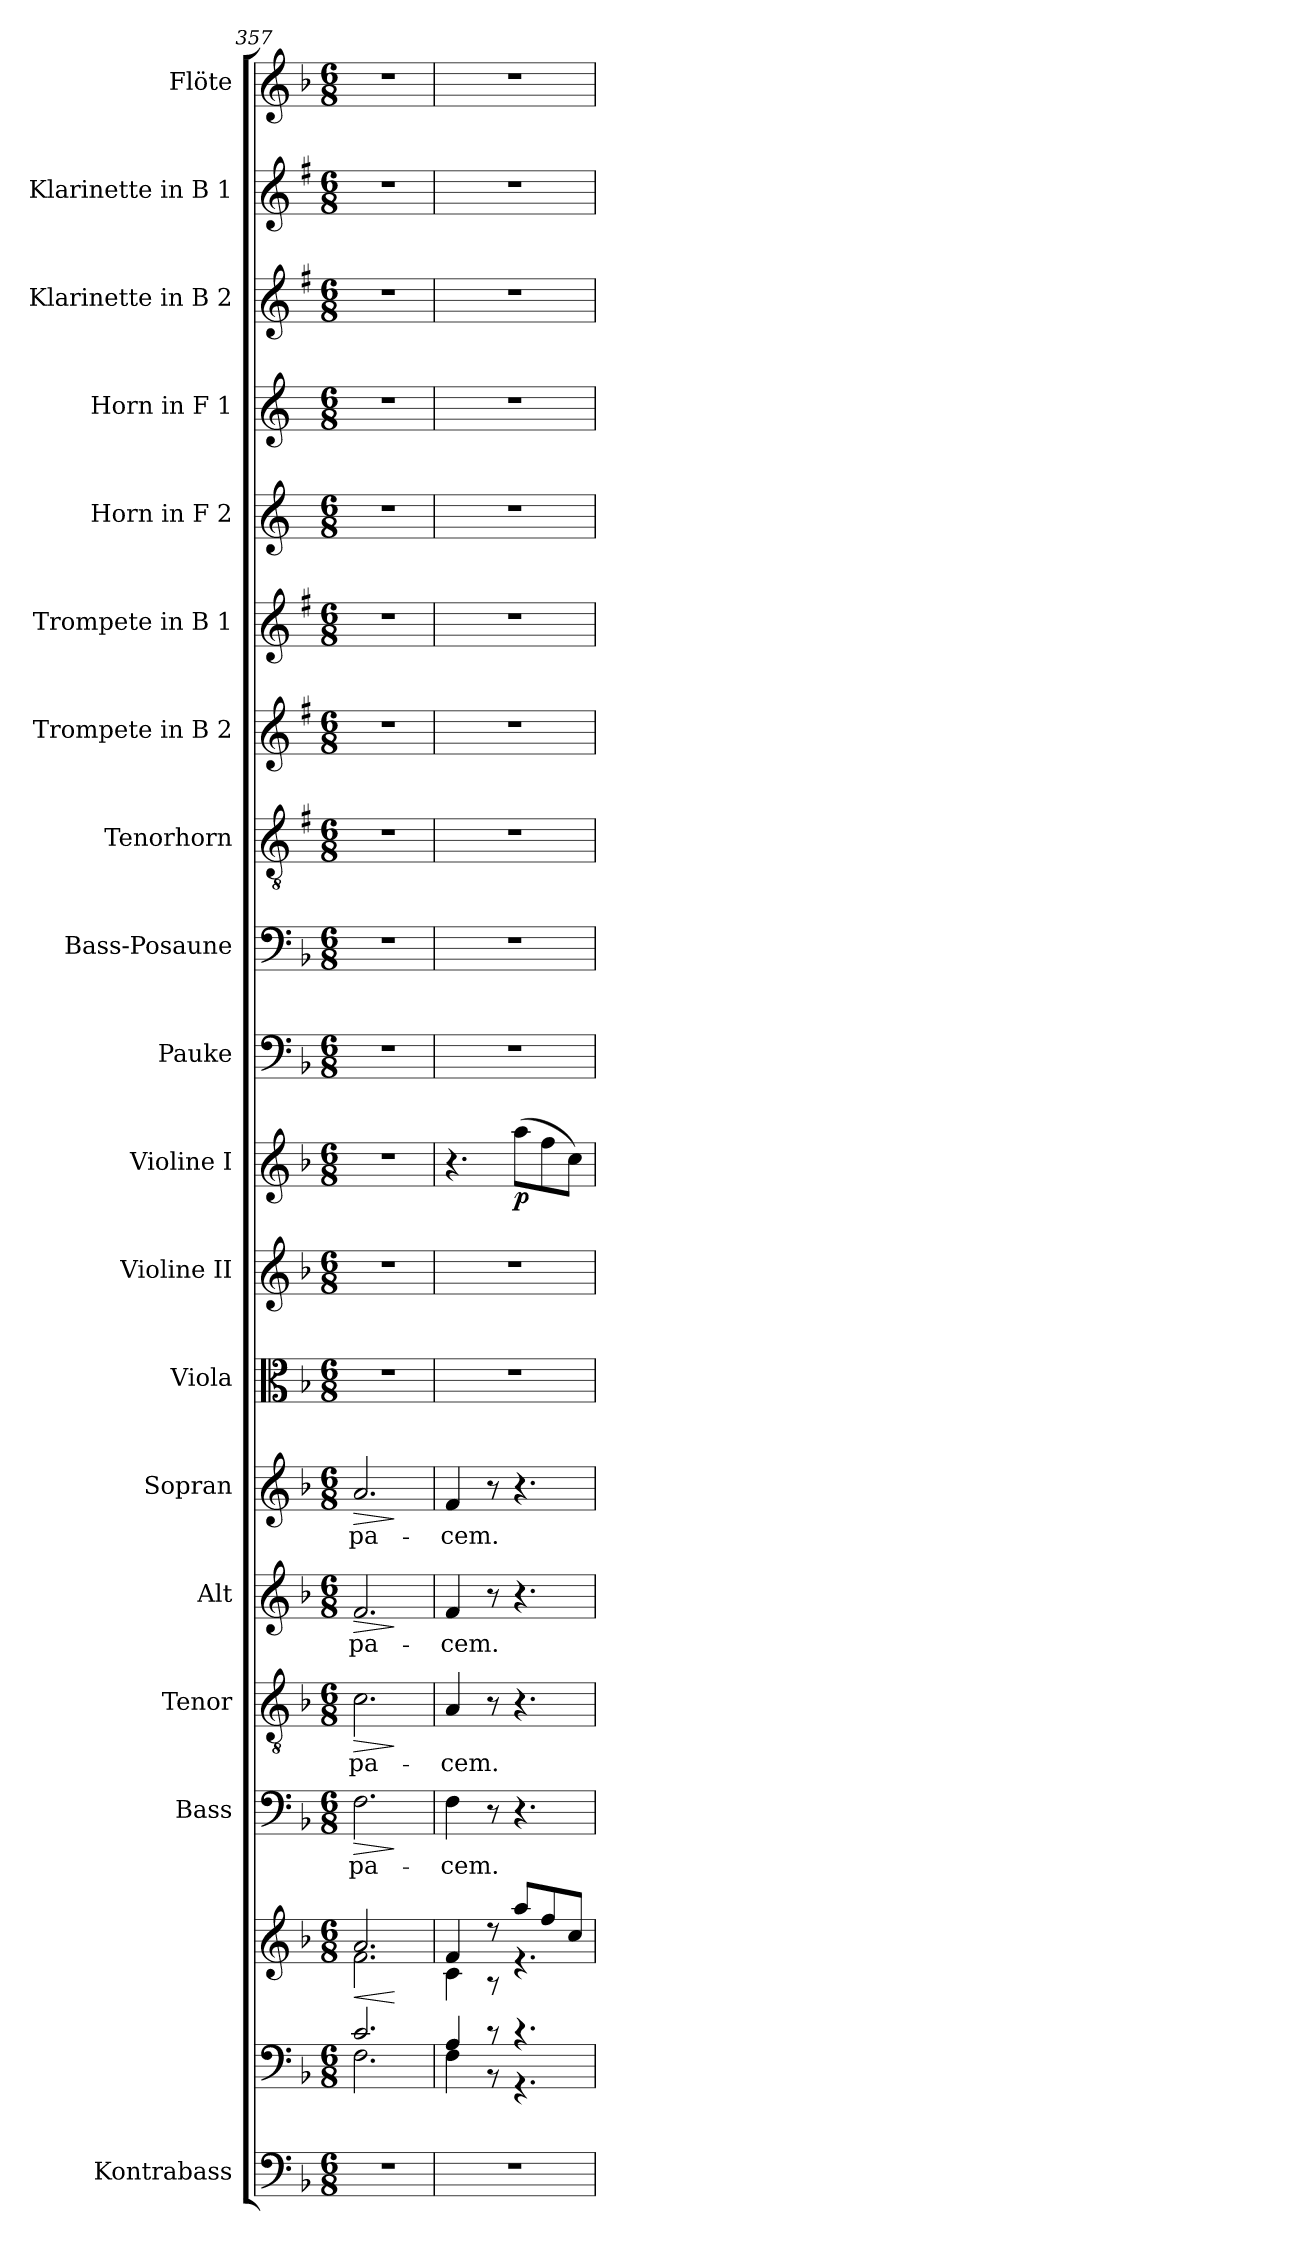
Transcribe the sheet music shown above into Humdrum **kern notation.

**kern	**kern	**kern	**dynam	**kern	**text	**dynam	**kern	**text	**dynam	**kern	**text	**dynam	**kern	**text	**dynam	**kern	**kern	**kern	**dynam	**kern	**kern	**kern	**kern	**kern	**kern	**kern	**kern	**kern	**kern
*part19	*part18	*part18	*part18	*part17	*part17	*part17	*part16	*part16	*part16	*part15	*part15	*part15	*part14	*part14	*part14	*part13	*part12	*part11	*part11	*part10	*part9	*part8	*part7	*part6	*part5	*part4	*part3	*part2	*part1
*staff20	*staff19	*staff18	*staff18/19	*staff17	*staff17	*staff17	*staff16	*staff16	*staff16	*staff15	*staff15	*staff15	*staff14	*staff14	*staff14	*staff13	*staff12	*staff11	*staff11	*staff10	*staff9	*staff8	*staff7	*staff6	*staff5	*staff4	*staff3	*staff2	*staff1
*I"Kontrabass	*	*	*	*I"Bass	*	*	*I"Tenor	*	*	*I"Alt	*	*	*I"Sopran	*	*	*I"Viola	*I"Violine II	*I"Violine I	*	*I"Pauke	*I"Bass-Posaune	*I"Tenorhorn	*I"Trompete in B 2	*I"Trompete in B 1	*I"Horn in F 2	*I"Horn in F 1	*I"Klarinette in B 2	*I"Klarinette in B 1	*I"Flöte
*I'Kb.	*	*	*	*I'B	*	*	*I'T	*	*	*I'A	*	*	*I'S	*	*	*I'Vla.	*I'Vl. II	*I'Vl. I	*	*I'Pk.	*I'B. Pos.	*I'T	*	*	*I'Hrn. 2	*I'Hrn. 1	*	*	*I'Fl.
*clefF4	*clefF4	*clefG2	*	*clefF4	*	*	*clefGv2	*	*	*clefG2	*	*	*clefG2	*	*	*clefC3	*clefG2	*clefG2	*	*clefF4	*clefF4	*clefGv2	*clefG2	*clefG2	*clefG2	*clefG2	*clefG2	*clefG2	*clefG2
*ITrd7c12	*	*	*	*	*	*	*	*	*	*	*	*	*	*	*	*	*	*	*	*	*	*ITrd1c2	*ITrd1c2	*ITrd1c2	*ITrd4c7	*ITrd4c7	*ITrd1c2	*ITrd1c2	*
*k[b-]	*k[b-]	*k[b-]	*	*k[b-]	*	*	*k[b-]	*	*	*k[b-]	*	*	*k[b-]	*	*	*k[b-]	*k[b-]	*k[b-]	*	*k[b-]	*k[b-]	*k[b-]	*k[b-]	*k[b-]	*k[b-]	*k[b-]	*k[b-]	*k[b-]	*k[b-]
*F:	*F:	*F:	*	*F:	*	*	*F:	*	*	*F:	*	*	*F:	*	*	*F:	*F:	*F:	*	*F:	*F:	*F:	*F:	*F:	*F:	*F:	*F:	*F:	*F:
*M6/8	*M6/8	*M6/8	*	*M6/8	*	*	*M6/8	*	*	*M6/8	*	*	*M6/8	*	*	*M6/8	*M6/8	*M6/8	*	*M6/8	*M6/8	*M6/8	*M6/8	*M6/8	*M6/8	*M6/8	*M6/8	*M6/8	*M6/8
=357	=357	=357	=357	=357	=357	=357	=357	=357	=357	=357	=357	=357	=357	=357	=357	=357	=357	=357	=357	=357	=357	=357	=357	=357	=357	=357	=357	=357	=357
*	*^	*	*	*	*	*	*	*	*	*	*	*	*	*	*	*	*	*	*	*	*	*	*	*	*	*	*	*	*
!	!	!	!	!LO:HP:b	!	!	!	!	!	!	!	!	!	!	!	!	!	!	!	!	!	!	!	!	!	!	!	!	!	!
*	*	*	*^	*	*	*	*	*	*	*	*	*	*	*	*	*	*	*	*	*	*	*	*	*	*	*	*	*	*	*
!	!	!	!	!	!LO:HP:n=1:b	!	!LO:LY:b	!LO:HP:b	!	!LO:LY:b	!LO:HP:b	!	!LO:LY:b	!LO:HP:b	!	!LO:LY:b	!LO:HP:b	!	!	!	!	!	!	!	!	!	!	!	!	!	!
2.r	2.c/	2.F\	2.a/	2.f\	< >	2.F\	pa-	>	2.c\	pa-	>	2.f/	pa-	>	2.a/	pa-	>	2.r	2.r	2.r	.	2.r	2.r	2.r	2.r	2.r	2.r	2.r	2.r	2.r	2.r
*	*v	*v	*	*	*	*	*	*	*	*	*	*	*	*	*	*	*	*	*	*	*	*	*	*	*	*	*	*	*	*	*
*	*	*v	*v	*	*	*	*	*	*	*	*	*	*	*	*	*	*	*	*	*	*	*	*	*	*	*	*	*	*	*
.	.	.	] [	.	.	]	.	.	]	.	.	]	.	.	]	.	.	.	.	.	.	.	.	.	.	.	.	.	.
=358	=358	=358	=358	=358	=358	=358	=358	=358	=358	=358	=358	=358	=358	=358	=358	=358	=358	=358	=358	=358	=358	=358	=358	=358	=358	=358	=358	=358	=358
*	*^	*^	*	*	*	*	*	*	*	*	*	*	*	*	*	*	*	*	*	*	*	*	*	*	*	*	*	*	*
!	!	!	!	!	!	!	!LO:LY:b	!	!	!LO:LY:b	!	!	!LO:LY:b	!	!	!LO:LY:b	!	!	!	!	!	!	!	!	!	!	!	!	!	!	!
2.r	4A/	4F\	4f/	4c\	.	4F\	-cem.	.	4A/	-cem.	.	4f/	-cem.	.	4f/	-cem.	.	2.r	2.r	4.r	.	2.r	2.r	2.r	2.r	2.r	2.r	2.r	2.r	2.r	2.r
.	8r	8r	8r	8r	.	8r	.	.	8r	.	.	8r	.	.	8r	.	.	.	.	.	.	.	.	.	.	.	.	.	.	.	.
!	!	!	!	!	!	!	!	!	!	!	!	!	!	!	!	!	!	!	!	!	!LO:DY:b	!	!	!	!	!	!	!	!	!	!
.	4.r	4.r	8aa/L	4.re	.	4.r	.	.	4.r	.	.	4.r	.	.	4.r	.	.	.	.	(>8aa\L	p	.	.	.	.	.	.	.	.	.	.
.	.	.	8ff/	.	.	.	.	.	.	.	.	.	.	.	.	.	.	.	.	8ff\	.	.	.	.	.	.	.	.	.	.	.
.	.	.	8cc/J	.	.	.	.	.	.	.	.	.	.	.	.	.	.	.	.	8cc\J)	.	.	.	.	.	.	.	.	.	.	.
*	*v	*v	*	*	*	*	*	*	*	*	*	*	*	*	*	*	*	*	*	*	*	*	*	*	*	*	*	*	*	*	*
*	*	*v	*v	*	*	*	*	*	*	*	*	*	*	*	*	*	*	*	*	*	*	*	*	*	*	*	*	*	*	*
=	=	=	=	=	=	=	=	=	=	=	=	=	=	=	=	=	=	=	=	=	=	=	=	=	=	=	=	=	=
*-	*-	*-	*-	*-	*-	*-	*-	*-	*-	*-	*-	*-	*-	*-	*-	*-	*-	*-	*-	*-	*-	*-	*-	*-	*-	*-	*-	*-	*-
